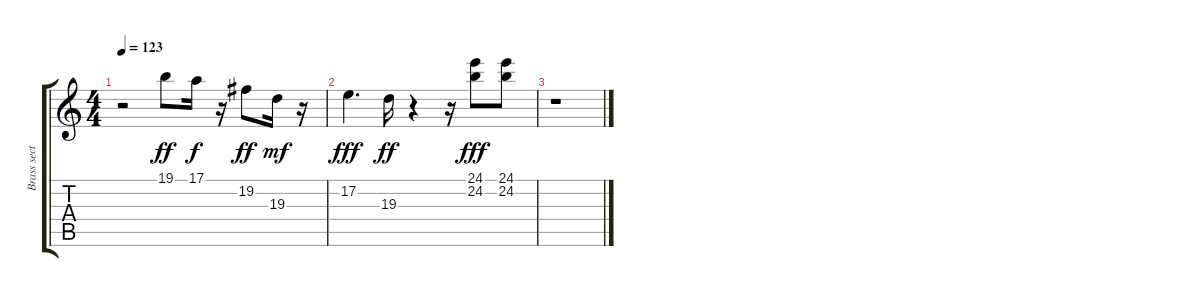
\track ("Brass section" "Brass sect") {instrument brasssection}
\staff {score tabs}
\tuning (E4 B3 G3 D3 A2 E2) {hide}
\ts (4 4)
\tempo 123
\clef g2
\ks c
r.2{dy f} 19.1.8{dy ff} 17.1.16{dy f} r.16 19.2.8{dy ff} 19.3.16{dy mf} r.16 |
17.2.4{d dy fff} 19.3.16{dy ff} r.4 r.16 (24.1 24.2).8{dy fff} (24.1 24.2).8 |
r.1
